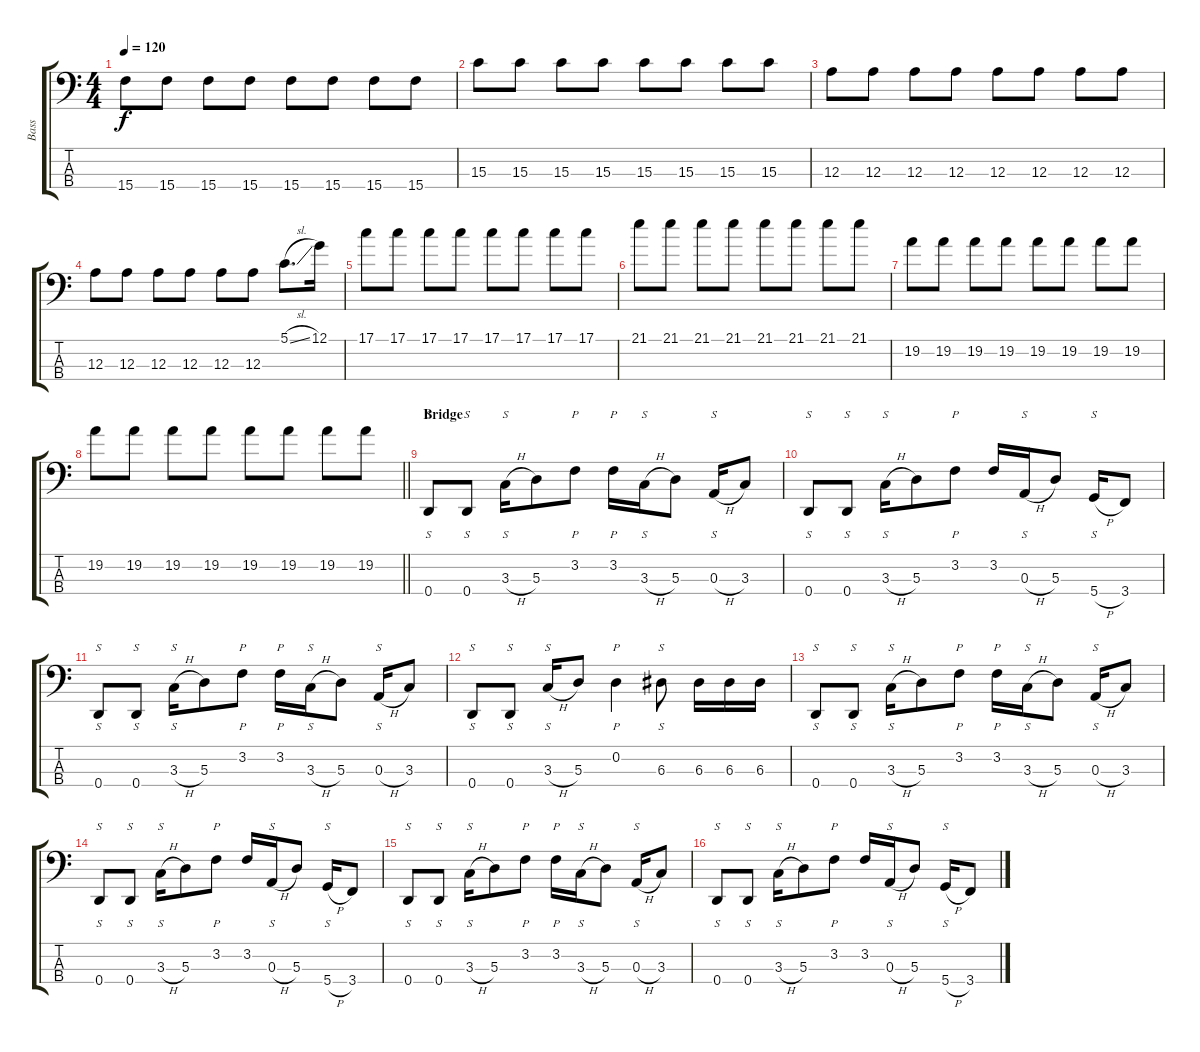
\track ("Bass" "Bass") {instrument electricbassfinger}
\staff {score tabs}
\tuning (G2 D2 A1 D1) {hide}
\ts (4 4)
\tempo 120
\clef f4
\ks c
15.4.8{dy f} 15.4.8 15.4.8 15.4.8 15.4.8 15.4.8 15.4.8 15.4.8 |
15.3.8 15.3.8 15.3.8 15.3.8 15.3.8 15.3.8 15.3.8 15.3.8 |
12.3.8 12.3.8 12.3.8 12.3.8 12.3.8 12.3.8 12.3.8 12.3.8 |
12.3.8 12.3.8 12.3.8 12.3.8 12.3.8 12.3.8 5.1{sl}.8{d} 12.1.16 |
17.1.8 17.1.8 17.1.8 17.1.8 17.1.8 17.1.8 17.1.8 17.1.8 |
21.1.8 21.1.8 21.1.8 21.1.8 21.1.8 21.1.8 21.1.8 21.1.8 |
19.2.8 19.2.8 19.2.8 19.2.8 19.2.8 19.2.8 19.2.8 19.2.8 |
\barLineRight lightlight
19.2.8 19.2.8 19.2.8 19.2.8 19.2.8 19.2.8 19.2.8 19.2.8 |
\section ("" "Bridge")
0.4.8{s} 0.4.8{s} 3.3{h}.16{s} 5.3.8 3.2.8{p} 3.2.16{p} 3.3{h}.16{s} 5.3.8 0.3{h}.16{s} 3.3.8 |
0.4.8{s} 0.4.8{s} 3.3{h}.16{s} 5.3.8 3.2.8{p} 3.2.16 0.3{h}.16{s} 5.3.8 5.4{h}.16{s} 3.4.8 |
0.4.8{s} 0.4.8{s} 3.3{h}.16{s} 5.3.8 3.2.8{p} 3.2.16{p} 3.3{h}.16{s} 5.3.8 0.3{h}.16{s} 3.3.8 |
0.4.8{s} 0.4.8{s} 3.3{h}.16{s} 5.3.8 0.2.4{p} 6.3.8{s} 6.3.16 6.3.16 6.3.16 |
0.4.8{s} 0.4.8{s} 3.3{h}.16{s} 5.3.8 3.2.8{p} 3.2.16{p} 3.3{h}.16{s} 5.3.8 0.3{h}.16{s} 3.3.8 |
0.4.8{s} 0.4.8{s} 3.3{h}.16{s} 5.3.8 3.2.8{p} 3.2.16 0.3{h}.16{s} 5.3.8 5.4{h}.16{s} 3.4.8 |
0.4.8{s} 0.4.8{s} 3.3{h}.16{s} 5.3.8 3.2.8{p} 3.2.16{p} 3.3{h}.16{s} 5.3.8 0.3{h}.16{s} 3.3.8 |
0.4.8{s} 0.4.8{s} 3.3{h}.16{s} 5.3.8 3.2.8{p} 3.2.16 0.3{h}.16{s} 5.3.8 5.4{h}.16{s} 3.4.8
